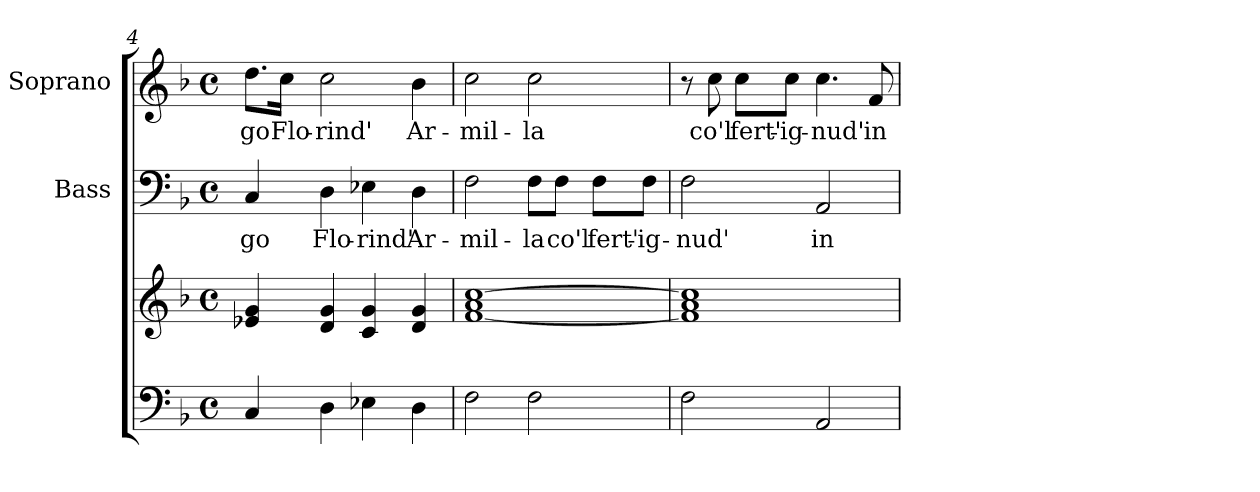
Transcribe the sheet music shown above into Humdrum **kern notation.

**kern	**kern	**kern	**text	**kern	**text
*part3	*part3	*part2	*part2	*part1	*part1
*staff4	*staff3	*staff2	*staff2	*staff1	*staff1
*	*	*I"Bass	*	*I"Soprano	*
*	*	*I'B	*	*I'S	*
*clefF4	*clefG2	*clefF4	*	*clefG2	*
*k[b-]	*k[b-]	*k[b-]	*	*k[b-]	*
*F:	*F:	*F:	*	*F:	*
*M4/4	*M4/4	*M4/4	*	*M4/4	*
*met(c)	*met(c)	*met(c)	*	*met(c)	*
=4	=4	=4	=4	=4	=4
4C/	4e-X/ 4g/	4C/	-go	8.dd\L	-go
.	.	.	.	16cc\Jk	Flo-
4D\	4d/ 4g/	4D\	Flo-	2cc\	-rind'
4E-X\	4c/ 4g/	4E-X\	-rind'	.	.
4D\	4d/ 4g/	4D\	Ar-	4b-\	Ar-
=5	=5	=5	=5	=5	=5
2F\	[1f 1a [1cc	2F\	-mil-	2cc\	-mil-
2F\	.	8F\L	-la	2cc\	-la
.	.	8F\J	co'l	.	.
.	.	8F\L	fert'-	.	.
.	.	8F\J	-ig-	.	.
!!LO:LB:g=z
=6	=6	=6	=6	=6	=6
2F\	1f] 1a 1cc]	2F\	-nud'	8r	.
.	.	.	.	8cc\	co'l
.	.	.	.	8cc\L	fert'-
.	.	.	.	8cc\J	-ig-
2AA/	.	2AA/	in	4.cc\	-nud'
.	.	.	.	8f/	in
=	=	=	=	=	=
*-	*-	*-	*-	*-	*-
